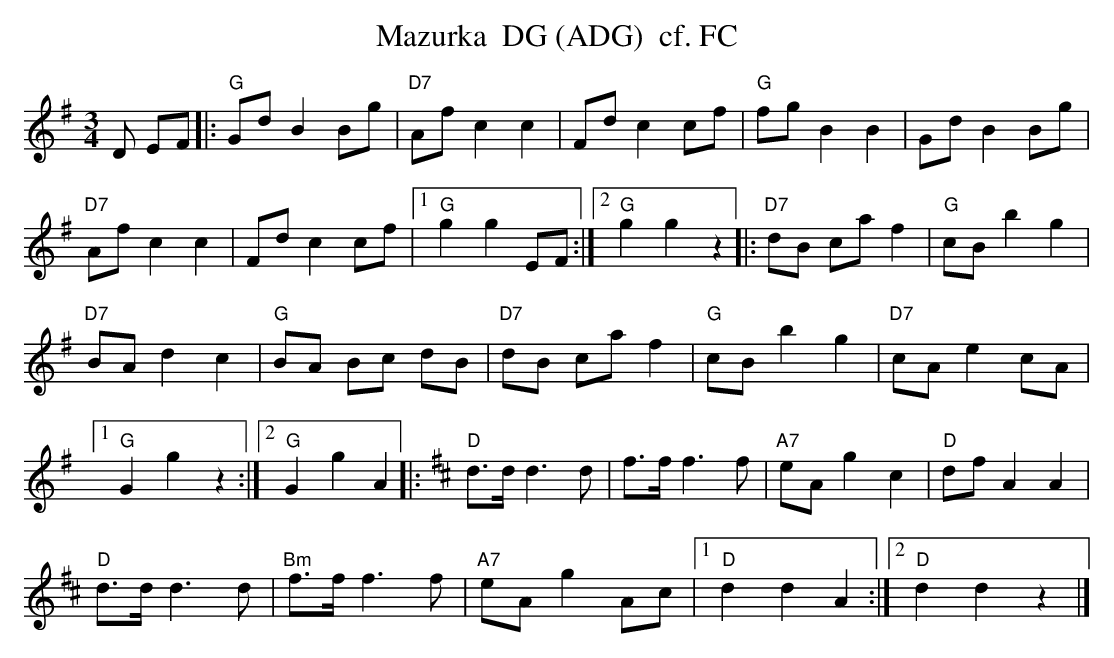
X:1
T:Mazurka  DG (ADG)  cf. FC
M:3/4
L:1/8
K:Gmaj%%MIDI gchordon
D EF |: "G"GdB2Bg | "D7"Afc2c2 | Fdc2cf | "G"fgB2B2 | GdB2Bg |
"D7"Afc2c2 | Fdc2cf |1 "G"g2g2EF :|2 "G"g2g2z2 |: "D7"dB caf2 | "G"cBb2g2 |
"D7"BAd2c2 | "G"BA Bc dB | "D7"dB caf2 | "G"cB b2g2 | "D7"cAe2cA |1
"G"G2g2z2 :|2 "G"G2g2A2 |: [K:Dmaj] "D"d>dd3d | f>ff3f | "A7"eAg2c2 | "D"dfA2A2 |
"D"d>dd3d | "Bm"f>ff3f | "A7"eAg2Ac |1 "D"d2d2A2 :|2 "D"d2d2z2 |]
